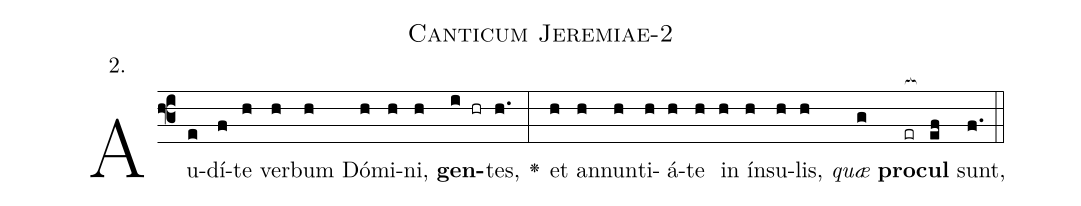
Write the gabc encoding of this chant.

name: Canticum Jeremiae-2;
annotation: 2.;
%%
(f3)Au(e)dí(f)te(h) ver(h)bum(h) Dó(h)mi(h)ni,(h) <b>gen</b>(i hr)tes,(h.) <v>\greheightstar</v>(:) et(h) an(h)nun(h)ti(h)á(h)te(h) in(h) ín(h)su(h)lis,(h) <i>quæ</i>(g) <b>pro</b>(er[ocb:1{])<b>cul</b>(ef[ocb:0}]) sunt,(f.) (::)


%E(h) u(h) o(h) u(g) a(ef) e.(f.) (::)
